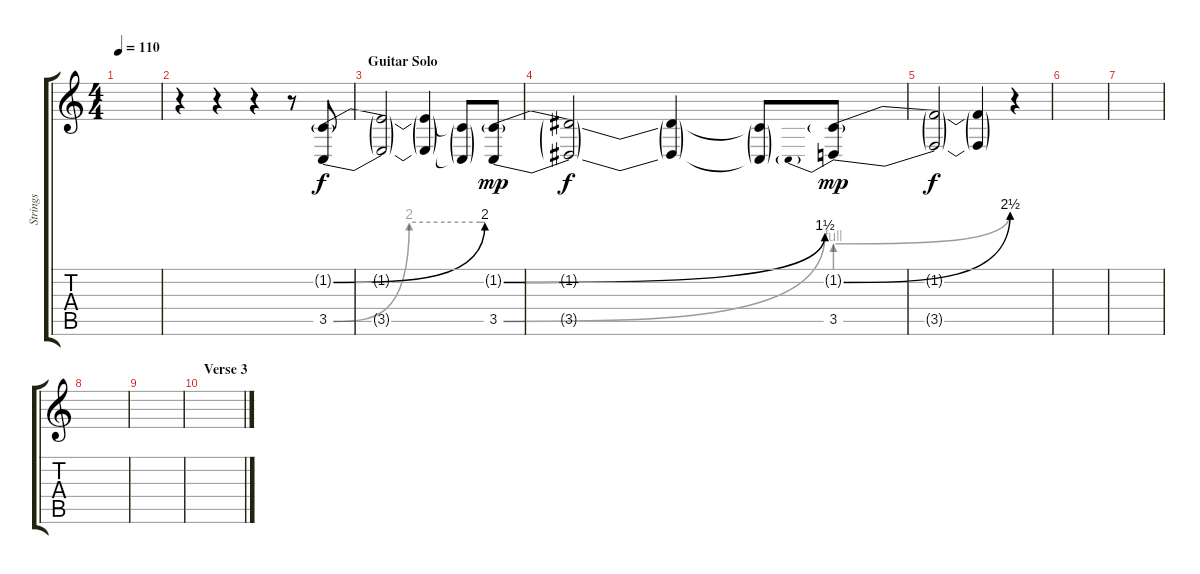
\track ("Strings" "Strings") {instrument synthstrings2}
\staff {score tabs}
\tuning (E4 B3 G3 D3 A2 E2) {hide}
\ts (4 4)
\tempo 110
\clef g2
\ks c
|
r.4 r.4 r.4 r.8 (1.2{be (bend 0 0 60 8) g} 3.5{be (custom 0 0 30 8 44 8 58 8 60 8)}).8 |
\section ("" "Guitar Solo")
(1.2{t} 3.5{t}).2{dy f} (1.2{t} 3.5{t}).4 (1.2{t} 3.5{t}).8 (1.2{be (bend 0 0 60 6) g} 3.5{be (bend 0 0 60 6)}).8{dy mp} |
(1.2{t} 3.5{t}).2{dy f} (1.2{t} 3.5{t}).4 (1.2{t} 3.5{t}).8 (1.2{be (bend 0 0 60 10) g} 3.5{be (prebendbend 0 4 60 10)}).8{dy mp} |
(1.2{t} 3.5{t}).2{dy f} (1.2{t} 3.5{t}).4 r.4 |
|
|
|
|
\section ("" "Verse 3")
